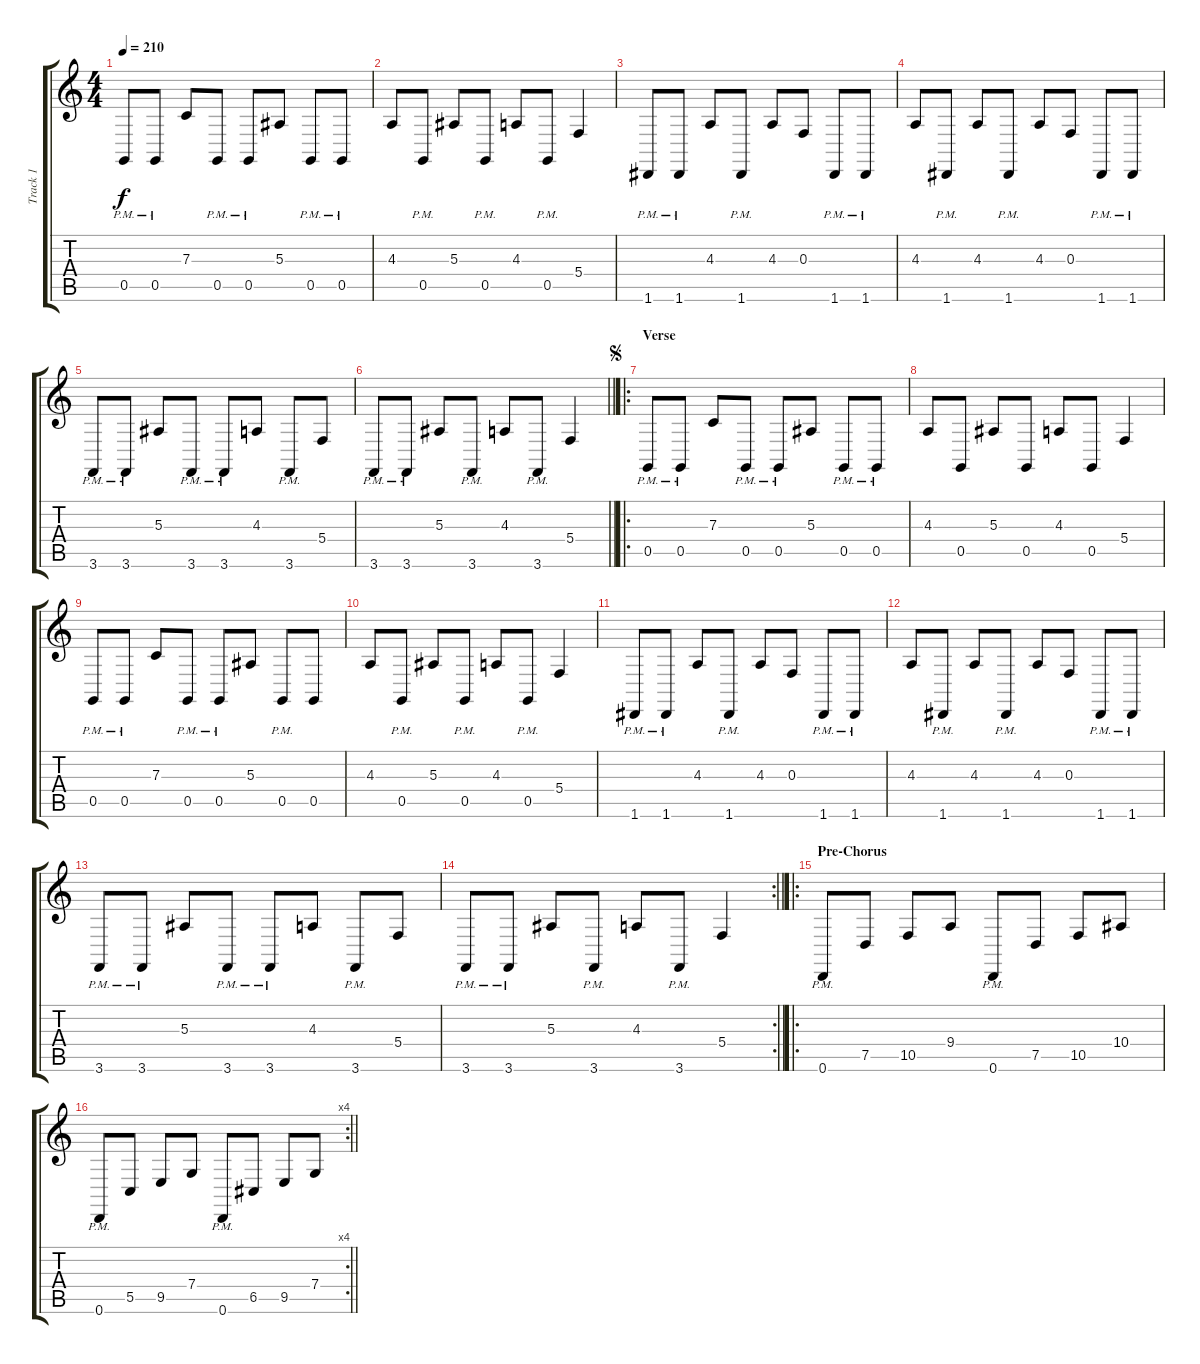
\track ("Track 1" "Track 1") {instrument choiraahs}
\staff {score tabs}
\tuning (D4 A3 F3 C3 G2 D2) {hide}
\ts (4 4)
\tempo 210
\clef g2
\ks c
0.5{pm}.8{dy f} 0.5{pm}.8 7.3.8 0.5{pm}.8 0.5{pm}.8 5.3.8 0.5{pm}.8 0.5{pm}.8 |
4.3.8 0.5{pm}.8 5.3.8 0.5{pm}.8 4.3.8 0.5{pm}.8 5.4.4 |
1.6{pm}.8 1.6{pm}.8 4.3.8 1.6{pm}.8 4.3.8 0.3.8 1.6{pm}.8 1.6{pm}.8 |
4.3.8 1.6{pm}.8 4.3.8 1.6{pm}.8 4.3.8 0.3.8 1.6{pm}.8 1.6{pm}.8 |
3.6{pm}.8 3.6{pm}.8 5.3.8 3.6{pm}.8 3.6{pm}.8 4.3.8 3.6{pm}.8 5.4.8 |
\barLineRight lightlight
3.6{pm}.8 3.6{pm}.8 5.3.8 3.6{pm}.8 4.3.8 3.6{pm}.8 5.4.4 |
\ro
\section ("" "Verse")
\jump segno
0.5{pm}.8 0.5{pm}.8 7.3.8 0.5{pm}.8 0.5{pm}.8 5.3.8 0.5{pm}.8 0.5{pm}.8 |
4.3.8 0.5.8 5.3.8 0.5.8 4.3.8 0.5.8 5.4.4 |
0.5{pm}.8 0.5{pm}.8 7.3.8 0.5{pm}.8 0.5{pm}.8 5.3.8 0.5{pm}.8 0.5.8 |
4.3.8 0.5{pm}.8 5.3.8 0.5{pm}.8 4.3.8 0.5{pm}.8 5.4.4 |
1.6{pm}.8 1.6{pm}.8 4.3.8 1.6{pm}.8 4.3.8 0.3.8 1.6{pm}.8 1.6{pm}.8 |
4.3.8 1.6{pm}.8 4.3.8 1.6{pm}.8 4.3.8 0.3.8 1.6{pm}.8 1.6{pm}.8 |
3.6{pm}.8 3.6{pm}.8 5.3.8 3.6{pm}.8 3.6{pm}.8 4.3.8 3.6{pm}.8 5.4.8 |
\rc 2
\barLineRight lightlight
3.6{pm}.8 3.6{pm}.8 5.3.8 3.6{pm}.8 4.3.8 3.6{pm}.8 5.4.4 |
\ro
\section ("" "Pre-Chorus")
0.6{pm}.8{volume 16} 7.5.8 10.5.8 9.4.8 0.6{pm}.8 7.5.8 10.5.8 10.4.8 |
\rc 4
\barLineRight lightlight
0.6{pm}.8 5.5.8 9.5.8 7.4.8 0.6{pm}.8 6.5.8 9.5.8 7.4.8
